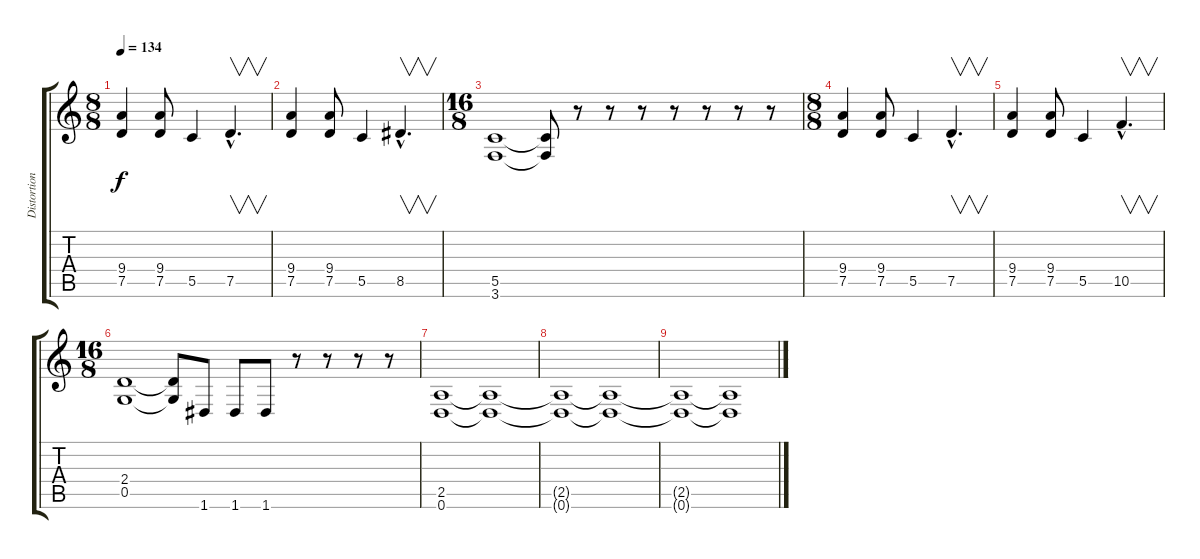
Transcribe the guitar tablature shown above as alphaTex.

\track ("Distortion Guitar" "Distortion") {instrument distortionguitar}
\staff {score tabs}
\tuning (D4 A3 F3 C3 G2 D2) {hide}
\ts (8 8)
\tempo 134
\clef g2
\ks c
(9.4 7.5).4{dy f} (9.4 7.5).8 5.5.4 7.5{hac}.4{v d} |
(9.4 7.5).4 (9.4 7.5).8 5.5.4 8.5{hac}.4{v d} |
\ts (16 8)
(5.5 3.6).1{volume 16} (5.5{t} 3.6{t}).8 r.8 r.8 r.8 r.8 r.8 r.8 r.8 |
\ts (8 8)
(9.4 7.5).4{volume 12} (9.4 7.5).8 5.5.4 7.5{hac}.4{v d} |
(9.4 7.5).4 (9.4 7.5).8 5.5.4 10.5{hac}.4{v d} |
\ts (16 8)
(2.4 0.5).1 (2.4{t} 0.5{t}).8 1.6.8 1.6.8 1.6.8 r.8 r.8 r.8 r.8 |
(2.5 0.6).1 (2.5{t} 0.6{t}).1 |
(2.5{t} 0.6{t}).1 (2.5{t} 0.6{t}).1 |
(2.5{t} 0.6{t}).1 (2.5{t} 0.6{t}).1
